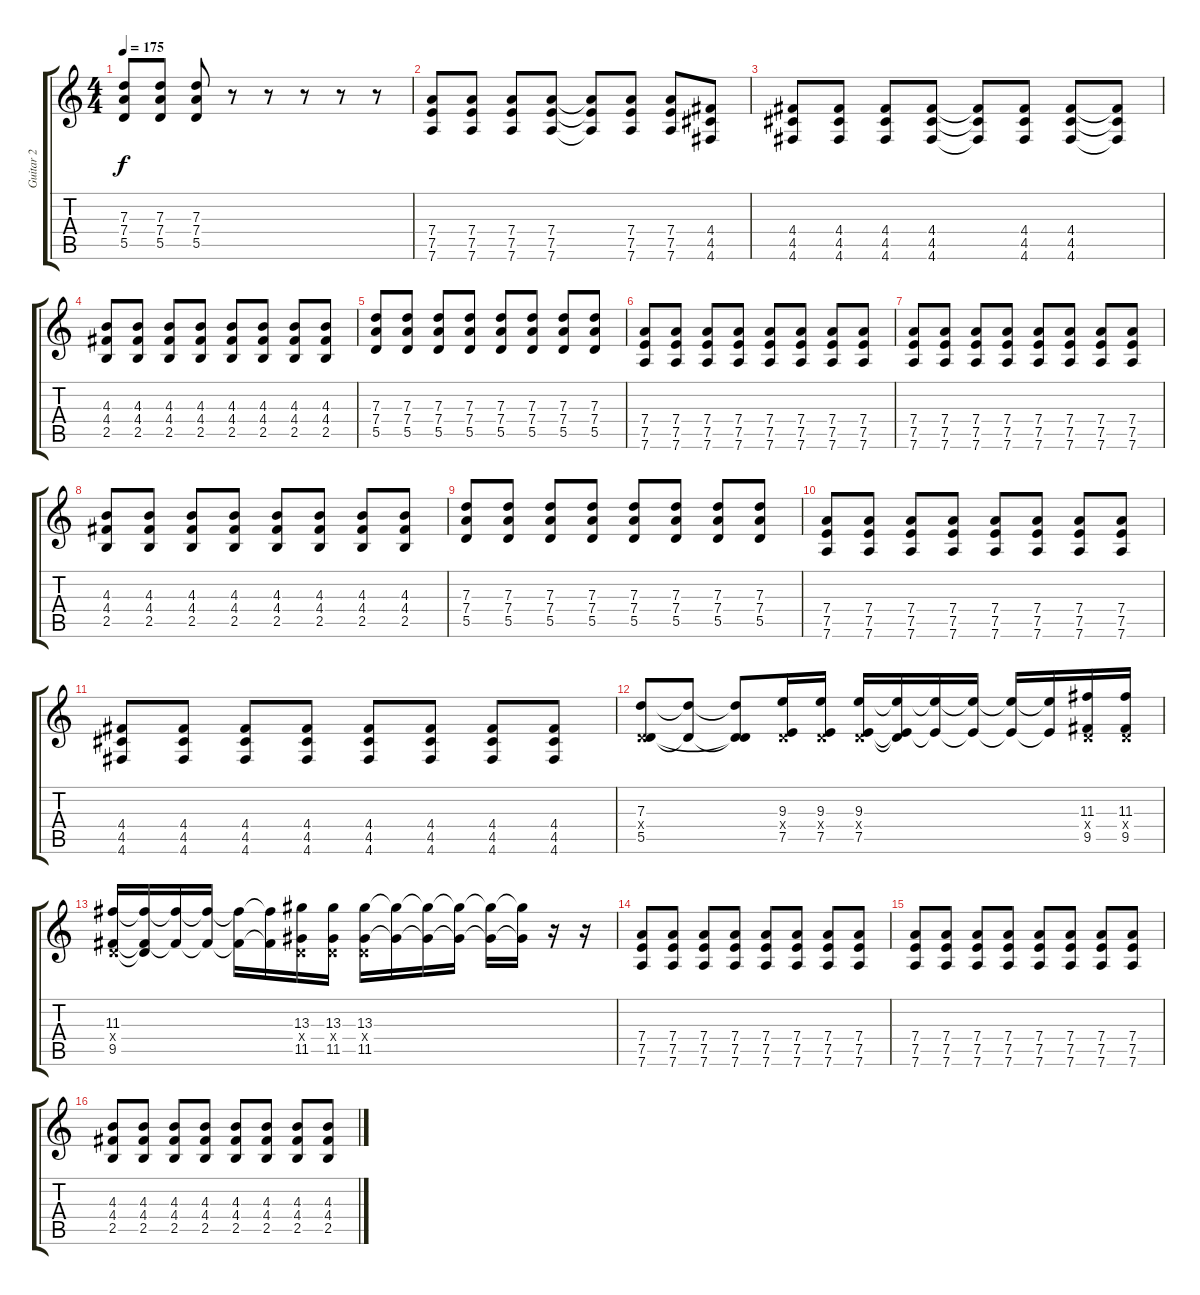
\track ("Guitar 2" "Guitar 2") {instrument distortionguitar}
\staff {score tabs}
\tuning (E4 B3 G3 D3 A2 D2) {hide}
\ts (4 4)
\tempo 175
\clef g2
\ks c
(7.3 7.4 5.5).8{dy f} (7.3 7.4 5.5).8 (7.3 7.4 5.5).8 r.8 r.8 r.8 r.8 r.8 |
(7.4 7.5 7.6).8 (7.4 7.5 7.6).8 (7.4 7.5 7.6).8 (7.4 7.5 7.6).8 (7.4{t} 7.5{t} 7.6{t}).8 (7.4 7.5 7.6).8 (7.4 7.5 7.6).8 (4.4 4.5 4.6).8 |
(4.4 4.5 4.6).8 (4.4 4.5 4.6).8 (4.4 4.5 4.6).8 (4.4 4.5 4.6).8 (4.4{t} 4.5{t} 4.6{t}).8 (4.4 4.5 4.6).8 (4.4 4.5 4.6).8 (4.4{t} 4.5{t} 4.6{t}).8 |
(4.3 4.4 2.5).8 (4.3 4.4 2.5).8 (4.3 4.4 2.5).8 (4.3 4.4 2.5).8 (4.3 4.4 2.5).8 (4.3 4.4 2.5).8 (4.3 4.4 2.5).8 (4.3 4.4 2.5).8 |
(7.3 7.4 5.5).8 (7.3 7.4 5.5).8 (7.3 7.4 5.5).8 (7.3 7.4 5.5).8 (7.3 7.4 5.5).8 (7.3 7.4 5.5).8 (7.3 7.4 5.5).8 (7.3 7.4 5.5).8 |
(7.4 7.5 7.6).8 (7.4 7.5 7.6).8 (7.4 7.5 7.6).8 (7.4 7.5 7.6).8 (7.4 7.5 7.6).8 (7.4 7.5 7.6).8 (7.4 7.5 7.6).8 (7.4 7.5 7.6).8 |
(7.4 7.5 7.6).8 (7.4 7.5 7.6).8 (7.4 7.5 7.6).8 (7.4 7.5 7.6).8 (7.4 7.5 7.6).8 (7.4 7.5 7.6).8 (7.4 7.5 7.6).8 (7.4 7.5 7.6).8 |
(4.3 4.4 2.5).8 (4.3 4.4 2.5).8 (4.3 4.4 2.5).8 (4.3 4.4 2.5).8 (4.3 4.4 2.5).8 (4.3 4.4 2.5).8 (4.3 4.4 2.5).8 (4.3 4.4 2.5).8 |
(7.3 7.4 5.5).8 (7.3 7.4 5.5).8 (7.3 7.4 5.5).8 (7.3 7.4 5.5).8 (7.3 7.4 5.5).8 (7.3 7.4 5.5).8 (7.3 7.4 5.5).8 (7.3 7.4 5.5).8 |
(7.4 7.5 7.6).8 (7.4 7.5 7.6).8 (7.4 7.5 7.6).8 (7.4 7.5 7.6).8 (7.4 7.5 7.6).8 (7.4 7.5 7.6).8 (7.4 7.5 7.6).8 (7.4 7.5 7.6).8 |
(4.4 4.5 4.6).8 (4.4 4.5 4.6).8 (4.4 4.5 4.6).8 (4.4 4.5 4.6).8 (4.4 4.5 4.6).8 (4.4 4.5 4.6).8 (4.4 4.5 4.6).8 (4.4 4.5 4.6).8 |
(7.3 0.4{x} 5.5).8 (7.3{t} 5.5{t}).8 (7.3{t} 0.4{t} 5.5{t}).8 (9.3 0.4{x} 7.5).16 (9.3 0.4{x} 7.5).16 (9.3 0.4{x} 7.5).16 (9.3{t} 0.4{t} 7.5{t}).16 (9.3{t} 7.5{t}).16 (9.3{t} 7.5{t}).16 (9.3{t} 7.5{t}).16 (9.3{t} 7.5{t}).16 (11.3 0.4{x} 9.5).16 (11.3 0.4{x} 9.5).16 |
(11.3 0.4{x} 9.5).16 (11.3{t} 0.4{t} 9.5{t}).16 (11.3{t} 9.5{t}).16 (11.3{t} 9.5{t}).16 (11.3{t} 9.5{t}).16 (11.3{t} 9.5{t}).16 (13.3 0.4{x} 11.5).16 (13.3 0.4{x} 11.5).16 (13.3 0.4{x} 11.5).16 (13.3{t} 11.5{t}).16 (13.3{t} 11.5{t}).16 (13.3{t} 11.5{t}).16 (13.3{t} 11.5{t}).16 (13.3{t} 11.5{t}).16 r.16 r.16 |
(7.4 7.5 7.6).8 (7.4 7.5 7.6).8 (7.4 7.5 7.6).8 (7.4 7.5 7.6).8 (7.4 7.5 7.6).8 (7.4 7.5 7.6).8 (7.4 7.5 7.6).8 (7.4 7.5 7.6).8 |
(7.4 7.5 7.6).8 (7.4 7.5 7.6).8 (7.4 7.5 7.6).8 (7.4 7.5 7.6).8 (7.4 7.5 7.6).8 (7.4 7.5 7.6).8 (7.4 7.5 7.6).8 (7.4 7.5 7.6).8 |
(4.3 4.4 2.5).8 (4.3 4.4 2.5).8 (4.3 4.4 2.5).8 (4.3 4.4 2.5).8 (4.3 4.4 2.5).8 (4.3 4.4 2.5).8 (4.3 4.4 2.5).8 (4.3 4.4 2.5).8
